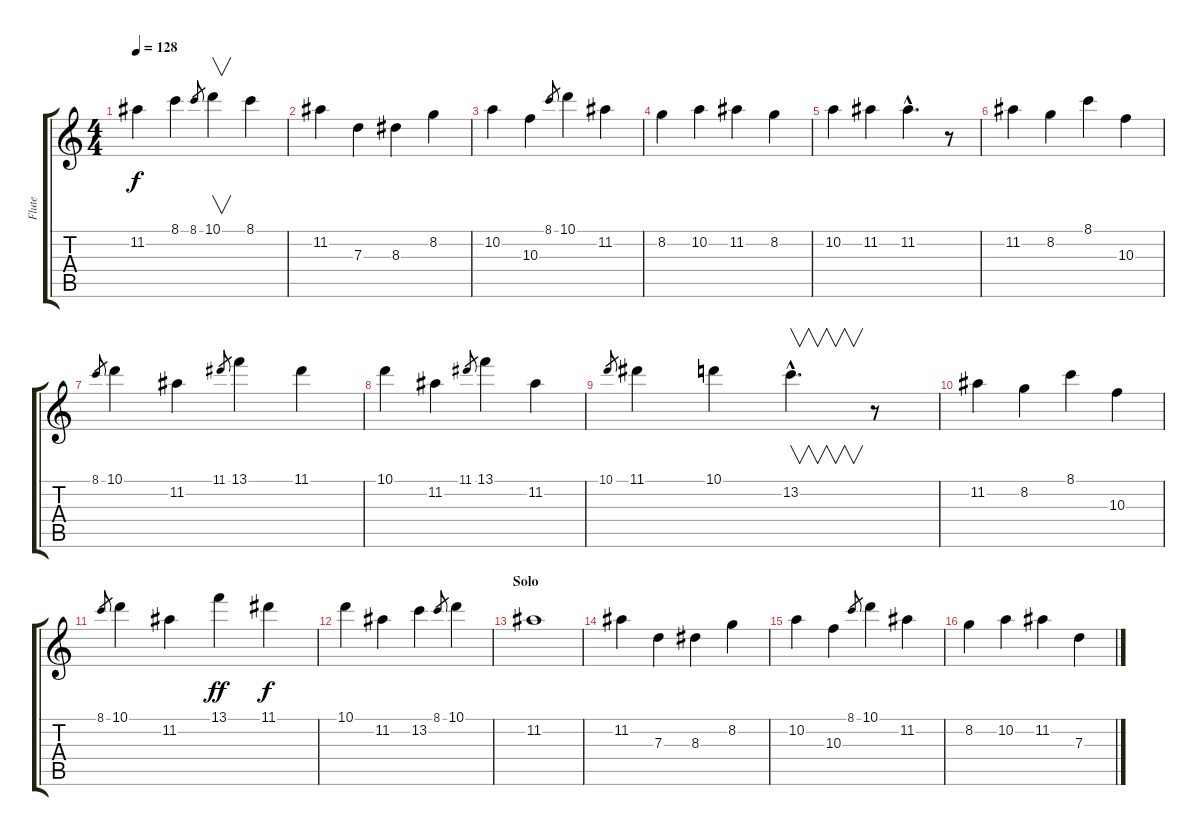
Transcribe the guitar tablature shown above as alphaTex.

\track ("Flute" "Flute") {instrument flute}
\staff {score tabs}
\tuning (E5 B4 G4 D4 A3 E3) {hide}
\ts (4 4)
\tempo 128
\clef g2
\ks c
11.2.4{dy f} 8.1.4 8.1.8{gr} 10.1.4{v} 8.1.4 |
11.2.4 7.3.4 8.3.4 8.2.4 |
10.2.4 10.3.4 8.1.8{gr} 10.1.4 11.2.4 |
8.2.4 10.2.4 11.2.4 8.2.4 |
10.2.4 11.2.4 11.2{hac}.4{d} r.8 |
11.2.4 8.2.4 8.1.4 10.3.4 |
8.1.8{gr} 10.1.4 11.2.4 11.1.8{gr} 13.1.4 11.1.4 |
10.1.4 11.2.4 11.1.8{gr} 13.1.4 11.2.4 |
10.1.8{gr} 11.1.4 10.1.4 13.2{hac}.4{v d} r.8 |
11.2.4 8.2.4 8.1.4 10.3.4 |
8.1.8{gr} 10.1.4 11.2.4 13.1.4{dy ff} 11.1.4{dy f} |
10.1.4 11.2.4 13.2.4 8.1.8{gr} 10.1.4 |
\section ("" "Solo")
11.2.1 |
11.2.4 7.3.4 8.3.4 8.2.4 |
10.2.4 10.3.4 8.1.8{gr} 10.1.4 11.2.4 |
8.2.4 10.2.4 11.2.4 7.3.4
